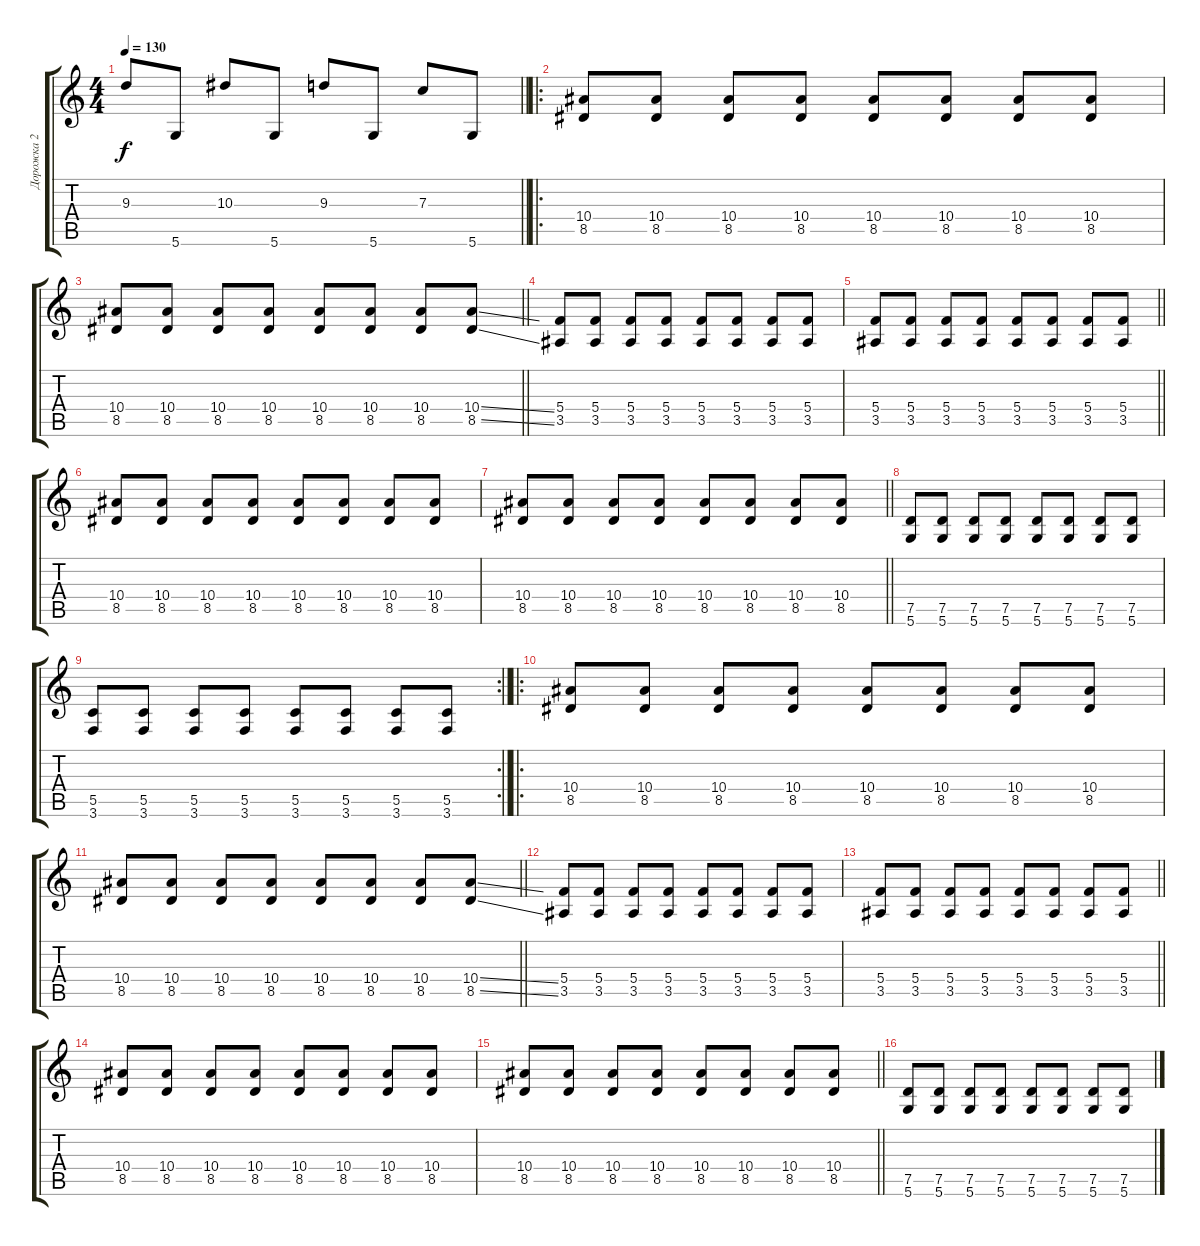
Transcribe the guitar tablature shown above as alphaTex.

\track ("Дорожка 2" "Дорожка 2") {instrument electricguitarjazz}
\staff {score tabs}
\tuning (D4 A3 F3 C3 G2 D2) {hide}
\ts (4 4)
\tempo 130
\clef g2
\barLineRight lightlight
\ks c
9.3{t}.8{dy f} 5.6.8 10.3.8 5.6.8 9.3.8 5.6.8 7.3.8 5.6.8 |
\ro
(10.4 8.5).8 (10.4 8.5).8 (10.4 8.5).8 (10.4 8.5).8 (10.4 8.5).8 (10.4 8.5).8 (10.4 8.5).8 (10.4 8.5).8 |
\barLineRight lightlight
(10.4 8.5).8 (10.4 8.5).8 (10.4 8.5).8 (10.4 8.5).8 (10.4 8.5).8 (10.4 8.5).8 (10.4 8.5).8 (10.4{ss} 8.5{ss}).8 |
(5.4 3.5).8 (5.4 3.5).8 (5.4 3.5).8 (5.4 3.5).8 (5.4 3.5).8 (5.4 3.5).8 (5.4 3.5).8 (5.4 3.5).8 |
\barLineRight lightlight
(5.4 3.5).8 (5.4 3.5).8 (5.4 3.5).8 (5.4 3.5).8 (5.4 3.5).8 (5.4 3.5).8 (5.4 3.5).8 (5.4 3.5).8 |
(10.4 8.5).8 (10.4 8.5).8 (10.4 8.5).8 (10.4 8.5).8 (10.4 8.5).8 (10.4 8.5).8 (10.4 8.5).8 (10.4 8.5).8 |
\barLineRight lightlight
(10.4 8.5).8 (10.4 8.5).8 (10.4 8.5).8 (10.4 8.5).8 (10.4 8.5).8 (10.4 8.5).8 (10.4 8.5).8 (10.4 8.5).8 |
(7.5 5.6).8 (7.5 5.6).8 (7.5 5.6).8 (7.5 5.6).8 (7.5 5.6).8 (7.5 5.6).8 (7.5 5.6).8 (7.5 5.6).8 |
\rc 2
\barLineRight lightlight
(5.5 3.6).8 (5.5 3.6).8 (5.5 3.6).8 (5.5 3.6).8 (5.5 3.6).8 (5.5 3.6).8 (5.5 3.6).8 (5.5 3.6).8 |
\ro
(10.4 8.5).8 (10.4 8.5).8 (10.4 8.5).8 (10.4 8.5).8 (10.4 8.5).8 (10.4 8.5).8 (10.4 8.5).8 (10.4 8.5).8 |
\barLineRight lightlight
(10.4 8.5).8 (10.4 8.5).8 (10.4 8.5).8 (10.4 8.5).8 (10.4 8.5).8 (10.4 8.5).8 (10.4 8.5).8 (10.4{ss} 8.5{ss}).8 |
(5.4 3.5).8 (5.4 3.5).8 (5.4 3.5).8 (5.4 3.5).8 (5.4 3.5).8 (5.4 3.5).8 (5.4 3.5).8 (5.4 3.5).8 |
\barLineRight lightlight
(5.4 3.5).8 (5.4 3.5).8 (5.4 3.5).8 (5.4 3.5).8 (5.4 3.5).8 (5.4 3.5).8 (5.4 3.5).8 (5.4 3.5).8 |
(10.4 8.5).8 (10.4 8.5).8 (10.4 8.5).8 (10.4 8.5).8 (10.4 8.5).8 (10.4 8.5).8 (10.4 8.5).8 (10.4 8.5).8 |
\barLineRight lightlight
(10.4 8.5).8 (10.4 8.5).8 (10.4 8.5).8 (10.4 8.5).8 (10.4 8.5).8 (10.4 8.5).8 (10.4 8.5).8 (10.4 8.5).8 |
(7.5 5.6).8 (7.5 5.6).8 (7.5 5.6).8 (7.5 5.6).8 (7.5 5.6).8 (7.5 5.6).8 (7.5 5.6).8 (7.5 5.6).8
